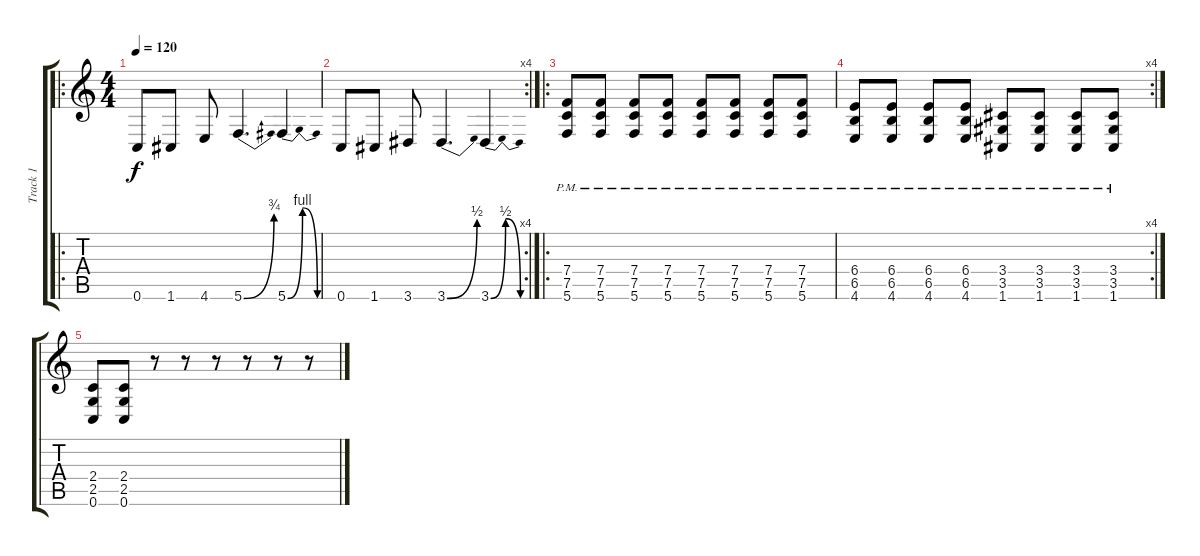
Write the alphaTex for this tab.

\track ("Track 1" "Track 1") {instrument distortionguitar}
\staff {score tabs}
\tuning (C4 G3 Eb3 Bb2 F2 C2) {hide}
\ro
\ts (4 4)
\tempo 120
\clef g2
\ks c
0.6.8{dy f} 1.6.8 4.6.8 5.6{be (bend 0 0 60 3)}.4{d} 5.6{be (bendrelease 0 0 30 4 30 4 60 0)}.4 |
\rc 4
0.6.8 1.6.8 3.6.8 3.6{be (bend 0 0 60 2)}.4{d} 3.6{be (bendrelease 0 0 30 2 30 2 60 0)}.4 |
\ro
(7.4{pm} 7.5{pm} 5.6{pm}).8 (7.4{pm} 7.5{pm} 5.6{pm}).8 (7.4{pm} 7.5{pm} 5.6{pm}).8 (7.4{pm} 7.5{pm} 5.6{pm}).8 (7.4{pm} 7.5{pm} 5.6{pm}).8 (7.4{pm} 7.5{pm} 5.6{pm}).8 (7.4{pm} 7.5{pm} 5.6{pm}).8 (7.4{pm} 7.5{pm} 5.6{pm}).8 |
\rc 4
(6.4{pm} 6.5{pm} 4.6{pm}).8 (6.4{pm} 6.5{pm} 4.6{pm}).8 (6.4{pm} 6.5{pm} 4.6{pm}).8 (6.4{pm} 6.5{pm} 4.6{pm}).8 (3.4{pm} 3.5{pm} 1.6{pm}).8 (3.4{pm} 3.5{pm} 1.6{pm}).8 (3.4{pm} 3.5{pm} 1.6{pm}).8 (3.4{pm} 3.5{pm} 1.6{pm}).8 |
(2.4 2.5 0.6).8 (2.4 2.5 0.6).8 r.8 r.8 r.8 r.8 r.8 r.8
